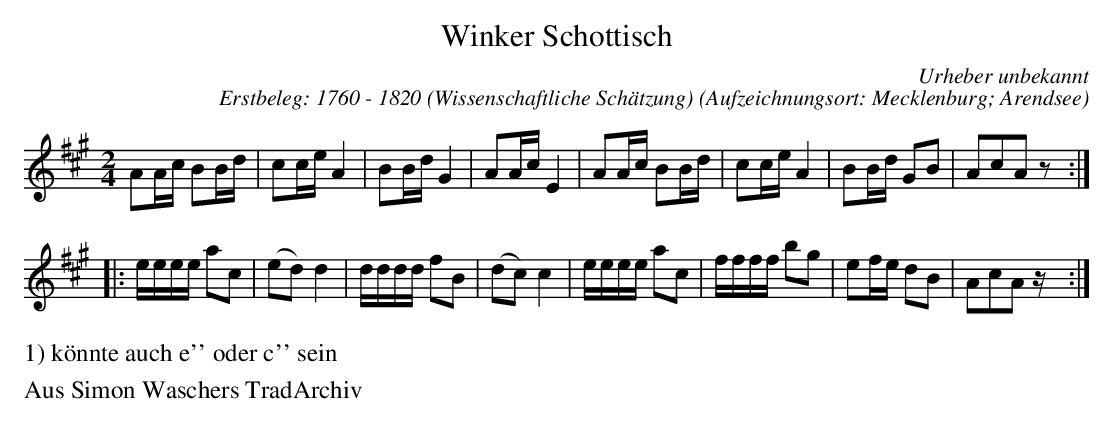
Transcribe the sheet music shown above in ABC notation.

X:1
T:Winker Schottisch
C:Urheber unbekannt
C:Erstbeleg: 1760 - 1820 (Wissenschaftliche Sch\"atzung)
O:Aufzeichnungsort: Mecklenburg; Arendsee
L:1/16
M:2/4
K:A ionisch
A2Ac B2Bd | c2ce A4 | B2Bd G4 | A2Ac E4 |\
A2Ac B2Bd | c2ce A4 | B2Bd G2B2 | A2c2A2 z2 :|
|:\
eeee a2c2 | (e2d2) d4 | dddd f2B2 | (d2c2) c4 |\
eeee a2c2 | ffff b2g2 | e2fe d2B2 | A2c2A2 zx :|
